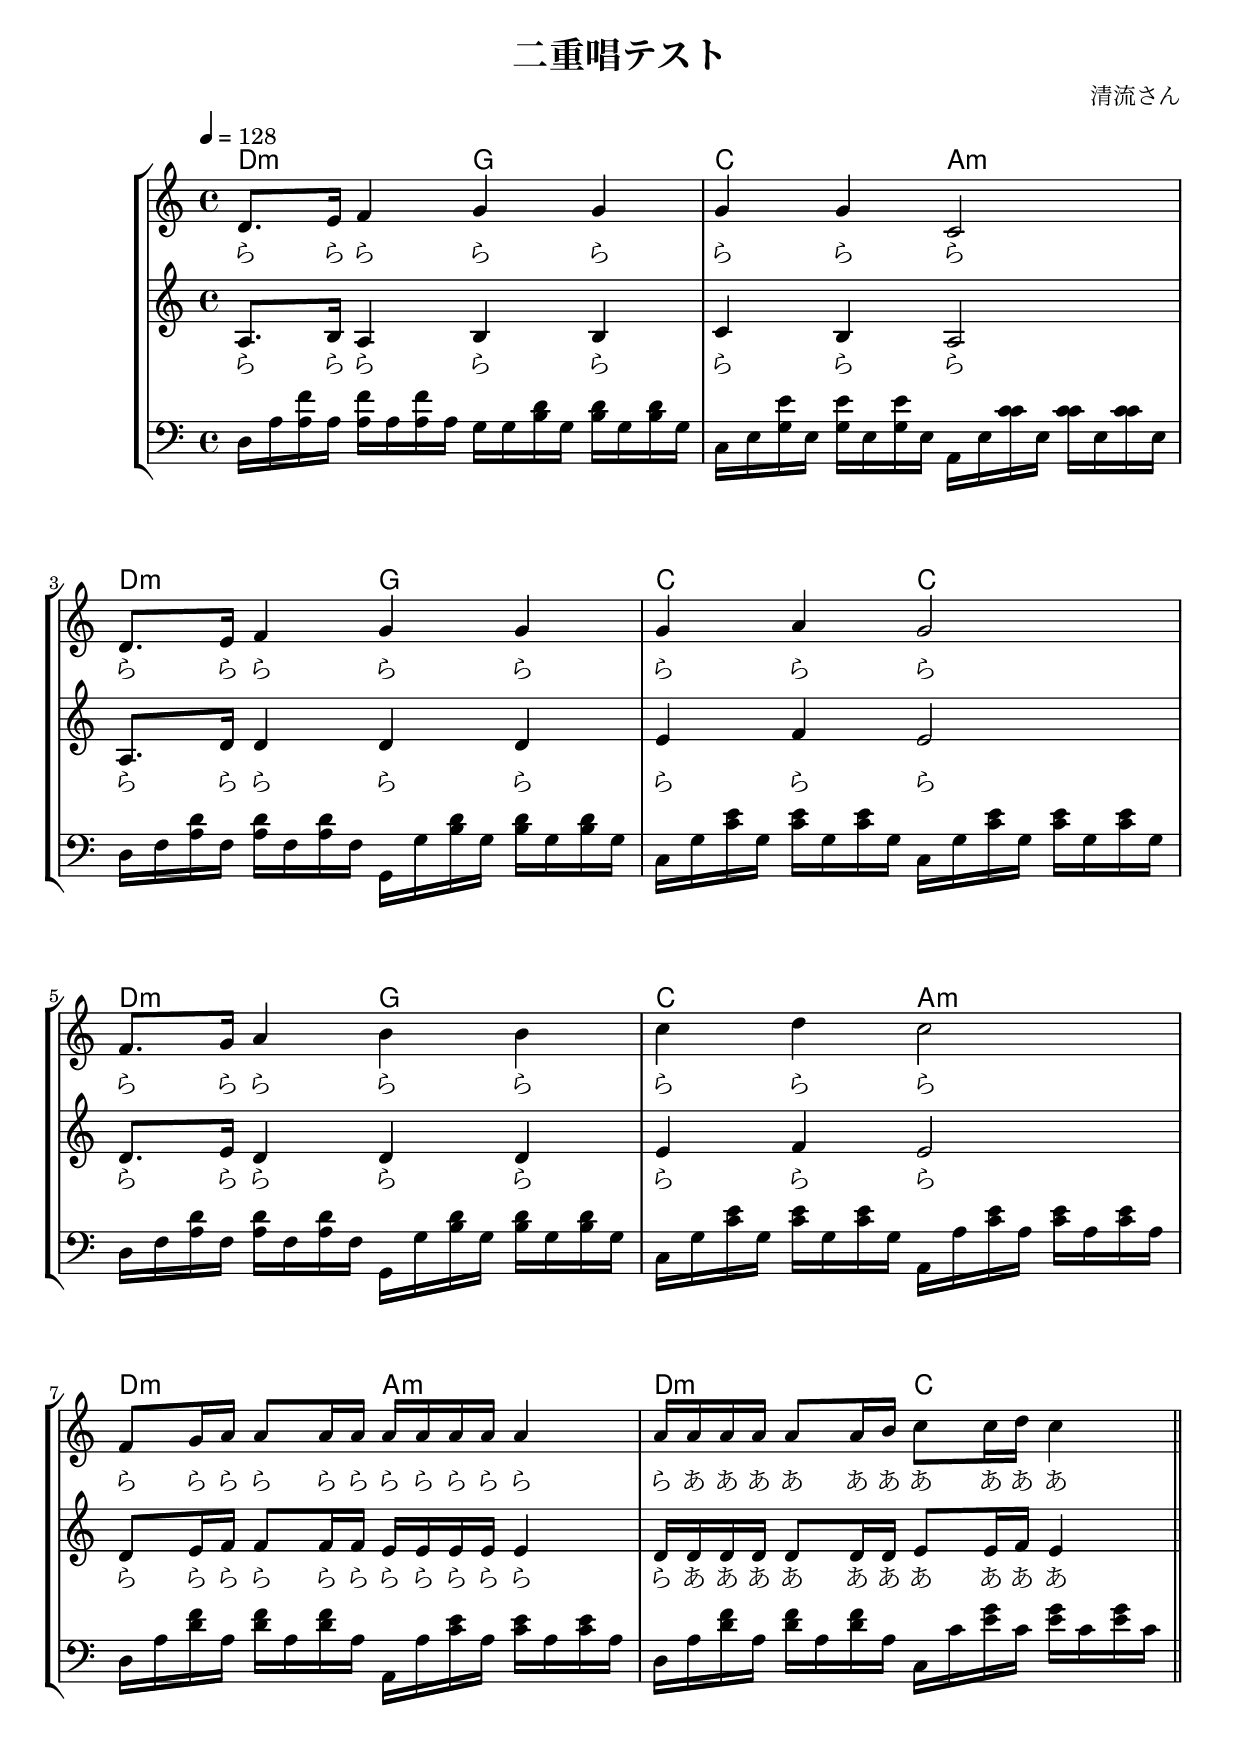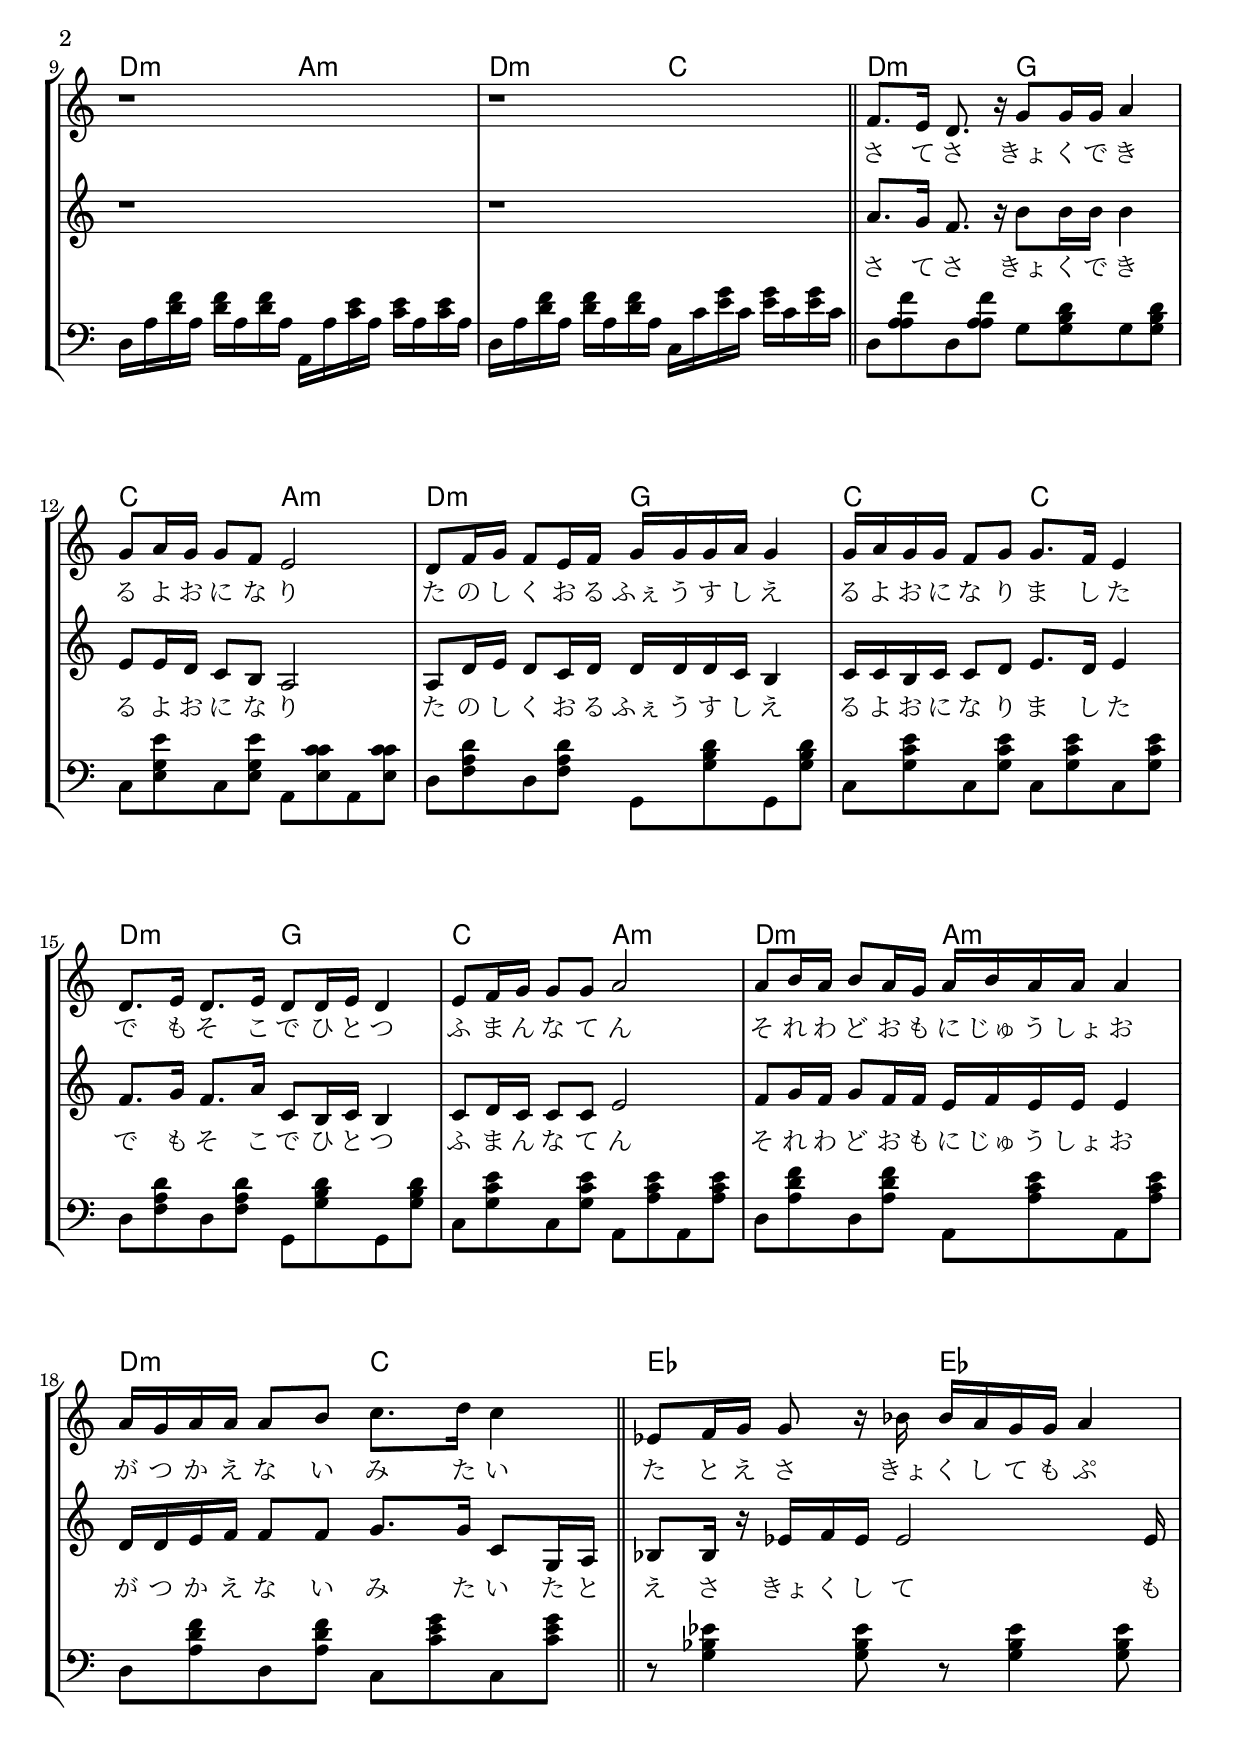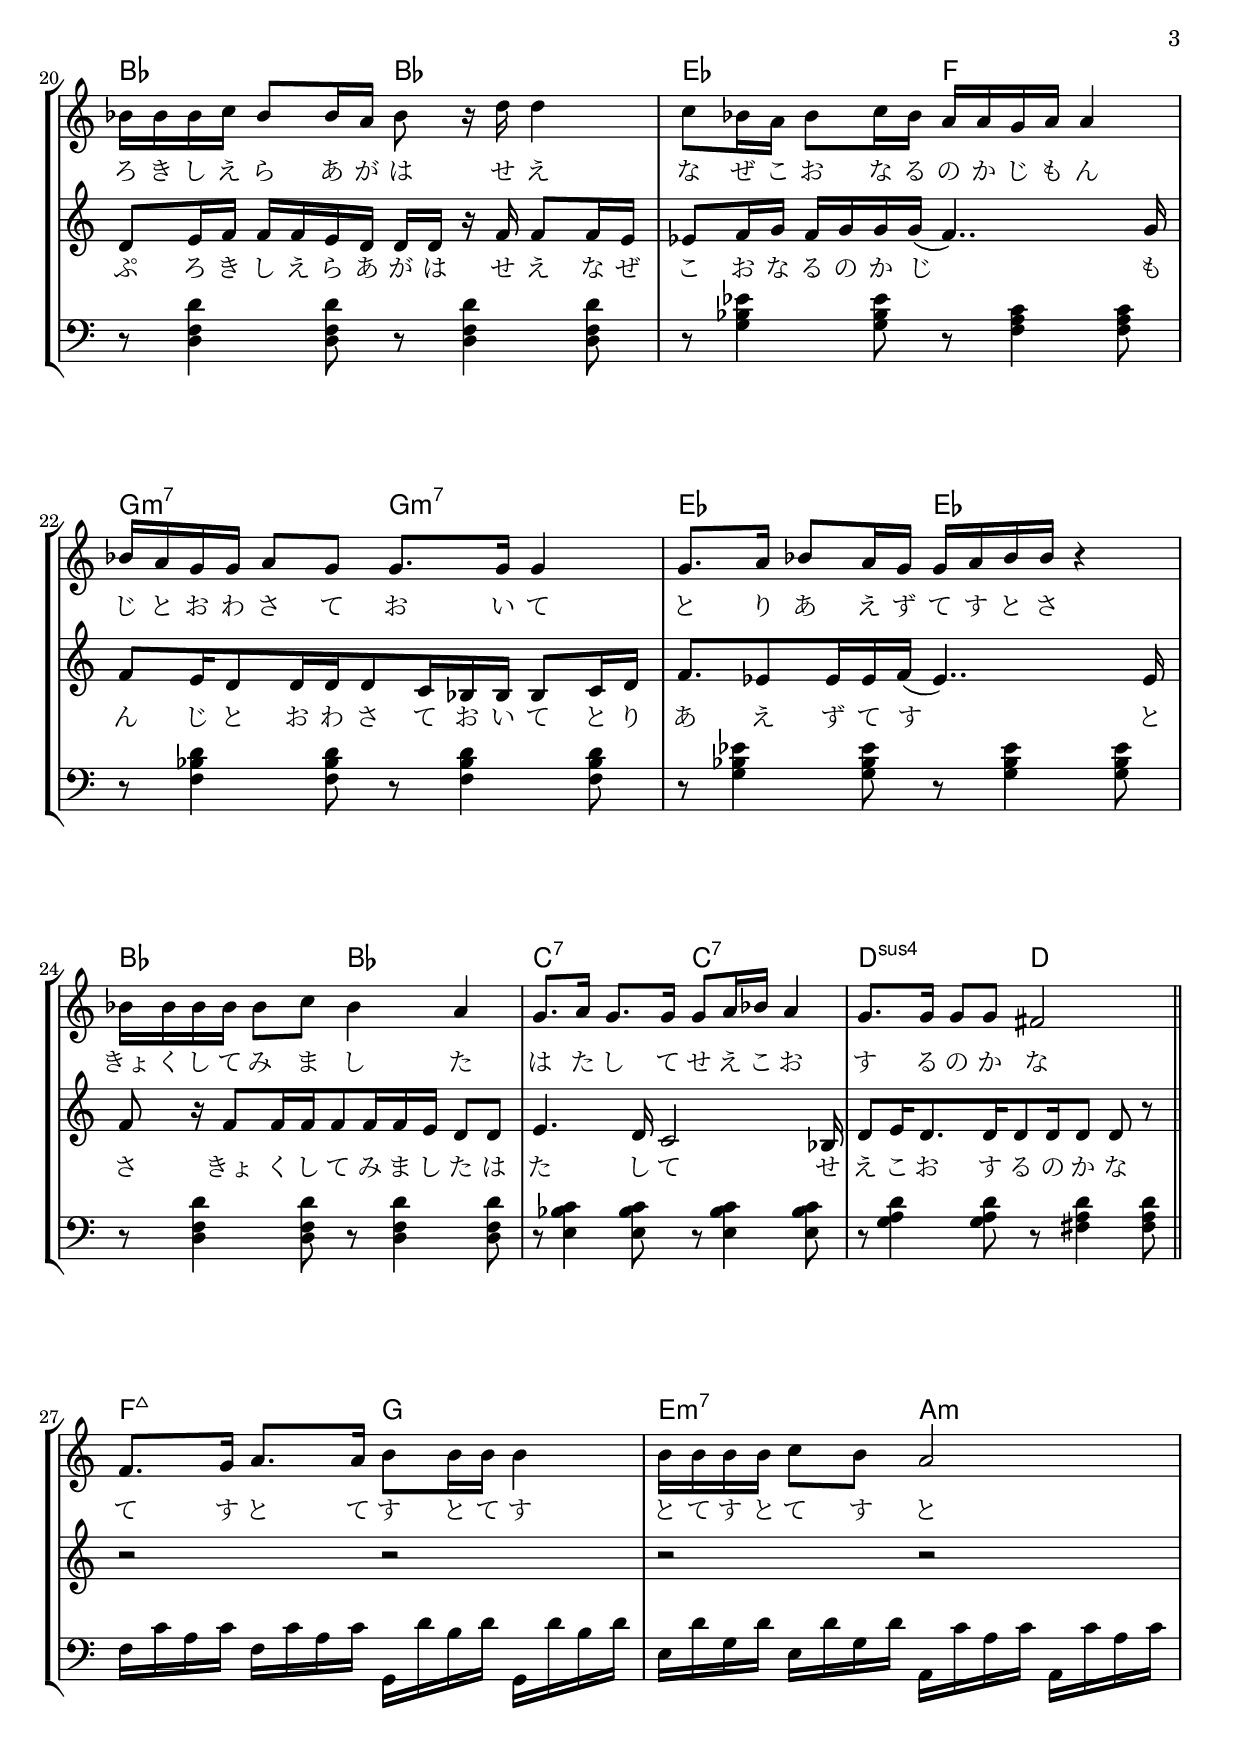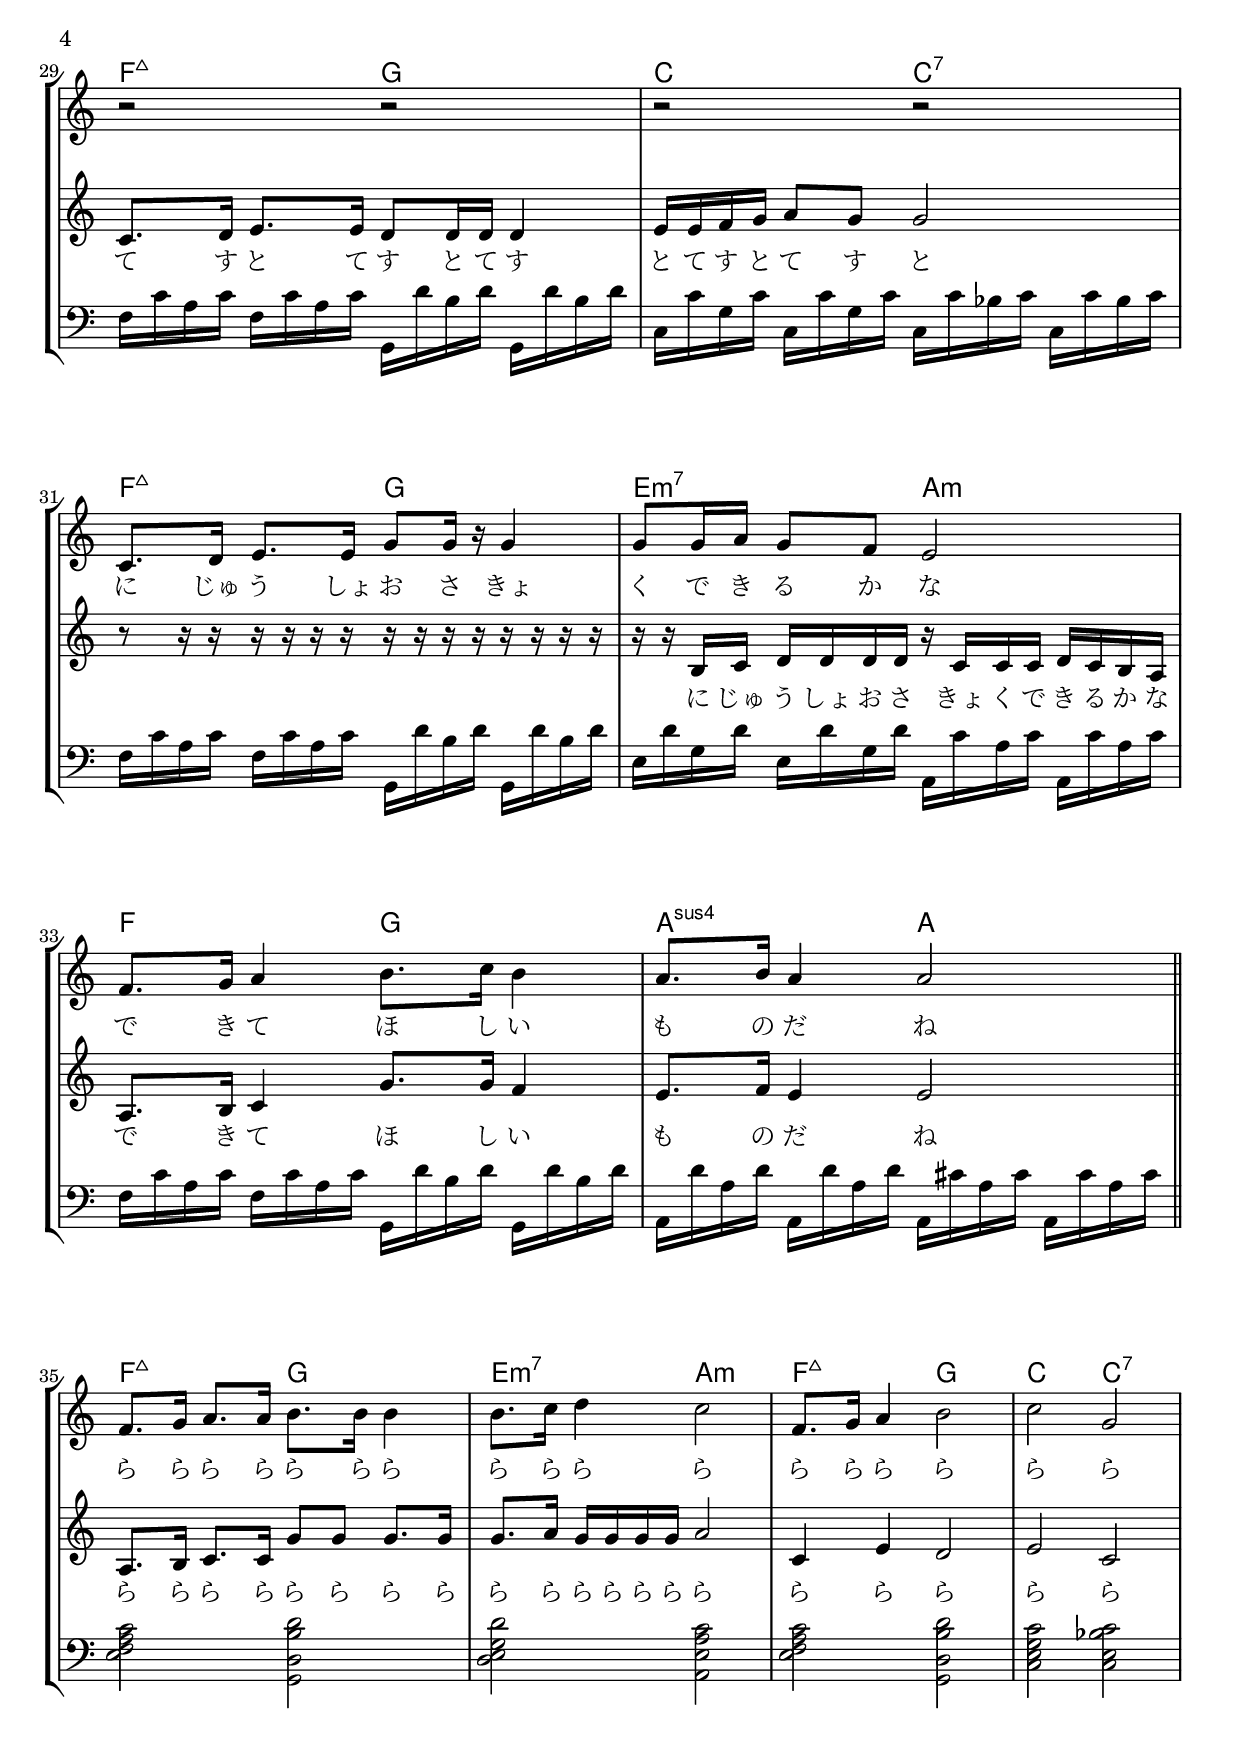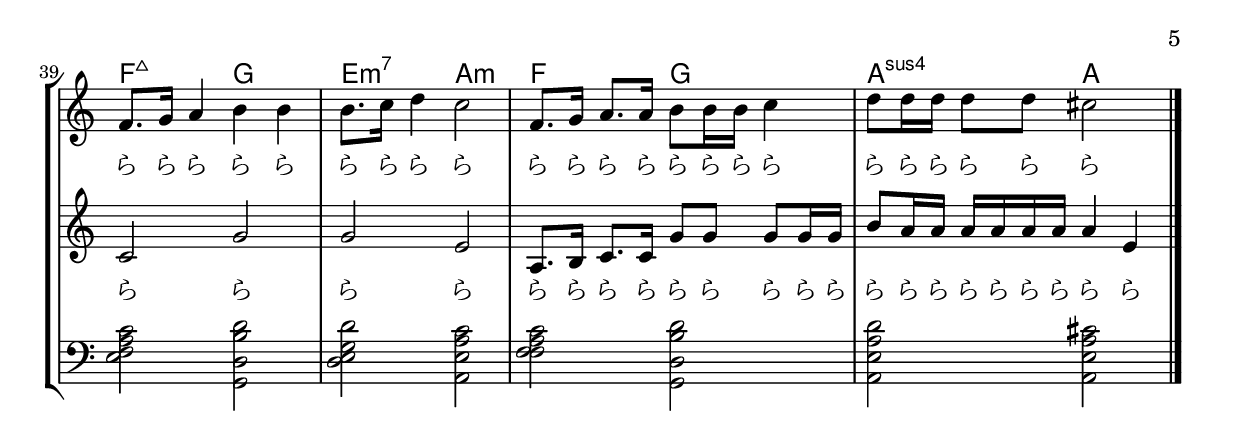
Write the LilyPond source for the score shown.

\version "2.12.1"

\header {
	title = \markup {二重唱テスト}
	composer = \markup \center-column {清流さん}
}

harmony = \chordmode {
	d2:m g c a:m d:m g c c d:m g c a:m d:m a:m d:m c 

	d:m a:m d:m c 

	d:m g c a:m d:m g c c d:m g c a:m d:m a:m d:m c 

	es es bes bes es f g:min7 g:min7 es es bes bes c:7 c:7 d:sus4 d 

	f:maj7 g e:min7 a:m f:maj7 g c c:7 f:maj7 g e:min7 a:m f g a:sus4 a 

	f:maj7 g e:min7 a:m f:maj7 g c c:7 f:maj7 g e:min7 a:m f g a:sus4 a 
}

melody = {
	\set Staff.midiInstrument = #"Electric Bass (finger)"
		\key c \major
	\tempo 4 = 128
d'8.  e'16  f'4  g'4  g'4 
	g'4  g'4  c'2 
	d'8.  e'16  f'4  g'4  g'4 
	g'4  a'4  g'2 
	f'8.  g'16  a'4  b'4  b'4 
	c''4  d''4  c''2 
	f'8  g'16  a'16  a'8  a'16  a'16  a'16  a'16  a'16  a'16  a'4 
	a'16  a'16  a'16  a'16  a'8  a'16  b'16  c''8  c''16  d''16  c''4
	r1 | r1   
	\set Staff.midiInstrument = #"mmi0.42"
	f'8.  e'16  d'8.  r16  g'8  g'16  g'16  a'4 
	g'8  a'16  g'16  g'8  f'8  e'2 
	d'8  f'16  g'16  f'8  e'16  f'16  g'16  g'16  g'16  a'16  g'4 
	g'16  a'16  g'16  g'16  f'8  g'8  g'8.  f'16  e'4 
	d'8.  e'16  d'8.  e'16  d'8  d'16  e'16  d'4 
	e'8  f'16  g'16  g'8  g'8  a'2 
	a'8  b'16  a'16  b'8  a'16  g'16  a'16  b'16  a'16  a'16  a'4 
	a'16  g'16  a'16  a'16  a'8  b'8  c''8.  d''16  c''4
	\set Staff.midiInstrument = #"mmi0.42"
	 es'8  f'16  g'16  g'8  r16  bes'16  bes'16  a'16  g'16  g'16  a'4 
	bes'16  bes'16  bes'16  c''16  bes'8  bes'16  a'16  bes'8  r16  d''16  d''4 
	c''8  bes'16  a'16  bes'8  c''16  bes'16  a'16  a'16  g'16  a'16  a'4 
	bes'16  a'16  g'16  g'16  a'8  g'8  g'8.  g'16  g'4 
	g'8.  a'16  bes'8  a'16  g'16  g'16  a'16  bes'16  bes'16  r4 
	bes'16  bes'16  bes'16  bes'16  bes'8  c''8  bes'4  a'4 
	g'8.  a'16  g'8.  g'16  g'8  a'16  bes'16  a'4 
	g'8.  g'16  g'8  g'8  fis'2
	\set Staff.midiInstrument = #"mmi0.42"
	f'8.  g'16  a'8.  a'16  b'8  b'16  b'16  b'4 
	b'16  b'16  b'16  b'16  c''8  b'8  a'2 
	r2  r2 
	r2  r2 
	c'8.  d'16  e'8.  e'16  g'8  g'16  r16  g'4 
	g'8  g'16  a'16  g'8  f'8  e'2 
	f'8.  g'16  a'4  b'8.  c''16  b'4 
	a'8.  b'16  a'4  a'2
	\set Staff.midiInstrument = #"Acoustic Guitar (nylon)"
	f'8.  g'16  a'8.  a'16  b'8.  b'16  b'4 
	b'8.  c''16  d''4  c''2 
	f'8.  g'16  a'4  b'2 
	c''2  g'2 
	f'8.  g'16  a'4  b'4  b'4 
	b'8.  c''16  d''4  c''2 
	f'8.  g'16  a'8.  a'16  b'8  b'16  b'16  c''4 
	d''8  d''16  d''16  d''8  d''8  cis''2
	\bar "|."
}

words = \lyricmode {
	ら  ら  ら  ら  ら  ら  ら  ら  ら  ら  ら  ら  ら  ら  ら  ら  ら  ら  ら  ら  ら  ら  ら  ら  ら  ら  ら  ら  ら  ら  ら  ら  ら  ら  ら  ら  あ  あ  あ  あ  あ  あ  あ  あ  あ  あ  
	
	さ  て  さ  きょ  く  で  き  る  よ  お  に  な  り  た  の  し  く  お  る  ふぇ  う  す  し  え  る  よ  お  に  な  り  ま  し  た  で  も  そ  こ  で  ひ  と  つ  ふ  ま  ん  な  て  ん  そ  れ  わ  ど  お  も  に  じゅ  う  しょ  お  が  つ  か  え  な  い  み  た  い  
	た  と  え  さ  きょ  く  し  て  も  ぷ  ろ  き  し  え  ら  あ  が  は  せ  え  な  ぜ  こ  お  な  る  の  か  じ  も  ん  じ  と  お  わ  さ  て  お  い  て  と  り  あ  え  ず  て  す  と  さ  きょ  く  し  て  み  ま  し  た  は  た  し  て  せ  え  こ  お  す  る  の  か  な  
	て  す  と  て  す  と  て  す  と  て  す  と  て  す  と  に  じゅ  う  しょ  お  さ  きょ  く  で  き  る  か  な  で  き  て  ほ  し  い  も  の  だ  ね  
	ら  ら  ら  ら  ら  ら  ら  ら  ら  ら  ら  ら  ら  ら  ら  ら  ら  ら  ら  ら  ら  ら  ら  ら  ら  ら  ら  ら  ら  ら  ら  ら  ら  ら  ら  ら  ら  ら  ら  ら  
}

secondmelody = {
	\set Staff.midiInstrument = #"Synth Voice"
		\key c \major
	\tempo 4 = 128
a8.  b16  a4  b4  b4 
	c'4  b4  a2 
	a8.  d'16  d'4  d'4  d'4 
	e'4  f'4  e'2 
	d'8.  e'16  d'4  d'4  d'4 
	e'4  f'4  e'2 
	d'8  e'16  f'16  f'8  f'16  f'16  e'16  e'16  e'16  e'16  e'4 
	d'16  d'16  d'16  d'16  d'8  d'16  d'16  e'8  e'16  f'16  e'4
	r1 | r1   
	\set Staff.midiInstrument = #"fss0.35"
	a'8.  g'16  f'8.  r16  b'8  b'16  b'16  b'4 
	e'8  e'16  d'16  c'8  b8  a2 
	a8  d'16  e'16  d'8  c'16  d'16  d'16  d'16  d'16  c'16  b4 
	c'16  c'16  b16  c'16  c'8  d'8  e'8.  d'16  e'4 
	f'8.  g'16  f'8.  a'16  c'8  b16  c'16  b4 
	c'8  d'16  c'16  c'8  c'8  e'2 
	f'8  g'16  f'16  g'8  f'16  f'16  e'16  f'16  e'16  e'16  e'4 
	d'16  d'16  e'16  f'16  f'8  f'8  g'8.  g'16  c'8  	\set Staff.midiInstrument = #"fss0.35"
	g16  a16 
	bes8  bes16  r16  es'16  f'16  es'16  es'2  es'16 
	d'8  e'16  f'16  f'16  f'16  e'16  d'16  d'16  d'16  r16  f'16  f'8  f'16  e'16 
	es'8  f'16  g'16  f'16  g'16  g'16  g'16  (f'4..)  g'16 
	f'8  e'16  d'8  d'16  d'16  d'8  c'16  bes16  bes16  bes8  c'16  d'16 
	f'8.  es'8  es'16  es'16  f'16  (es'4..)  es'16 
	f'8  r16  f'8  f'16  f'16  f'8  f'16  f'16  e'16  d'8  d'8 
	e'4.  d'16  c'2  bes16 
	d'8  e'16  d'8.  d'16  d'8  d'16  d'8  d'8  	r8 	\set Staff.midiInstrument = #"fss0.35"
	r2  r2 
	r2  r2 
	c'8.  d'16  e'8.  e'16  d'8  d'16  d'16  d'4 
	e'16  e'16  f'16  g'16  a'8  g'8  g'2 
	r8  r16  r16  r16  r16  r16  r16  r16  r16  r16  r16  r16  r16  r16  r16 
	r16  r16  b16  c'16  d'16  d'16  d'16  d'16  r16  c'16  c'16  c'16  d'16  c'16  b16  a16 
	a8.  b16  c'4  g'8.  g'16  f'4 
	e'8.  f'16  e'4  e'2
	\set Staff.midiInstrument = #"Acoustic Guitar (steel)"
	a8.  b16  c'8.  c'16  g'8  g'8  g'8.  g'16 
	g'8.  a'16  g'16  g'16  g'16  g'16  a'2 
	c'4  e'4  d'2 
	e'2  c'2 
	c'2  g'2 
	g'2  e'2 
	a8.  b16  c'8.  c'16  g'8  g'8  g'8  g'16  g'16 
	b'8  a'16  a'16  a'16  a'16  a'16  a'16  a'4  e'4
	\bar "|."
}

secondwords = \lyricmode {
	ら  ら  ら  ら  ら  ら  ら  ら  ら  ら  ら  ら  ら  ら  ら  ら  ら  ら  ら  ら  ら  ら  ら  ら  ら  ら  ら  ら  ら  ら  ら  ら  ら  ら  ら  ら  あ  あ  あ  あ  あ  あ  あ  あ  あ  あ  
	
	さ  て  さ  きょ  く  で  き  る  よ  お  に  な  り  た  の  し  く  お  る  ふぇ  う  す  し  え  る  よ  お  に  な  り  ま  し  た  で  も  そ  こ  で  ひ  と  つ  ふ  ま  ん  な  て  ん  そ  れ  わ  ど  お  も  に  じゅ  う  しょ  お  が  つ  か  え  な  い  み  た  い  
	た  と  え  さ  きょ  く  し  て  も  ぷ  ろ  き  し  え  ら  あ  が  は  せ  え  な  ぜ  こ  お  な  る  の  か  じ  も  ん  じ  と  お  わ  さ  て  お  い  て  と  り  あ  え  ず  て  す  と  さ  きょ  く  し  て  み  ま  し  た  は  た  し  て  せ  え  こ  お  す  る  の  か  な  
	て  す  と  て  す  と  て  す  と  て  す  と  て  す  と  に  じゅ  う  しょ  お  さ  きょ  く  で  き  る  か  な  で  き  て  ほ  し  い  も  の  だ  ね  
	ら  ら  ら  ら  ら  ら  ら  ら  ら  ら  ら  ら  ら  ら  ら  ら  ら  ら  ら  ら  ら  ら  ら  ら  ら  ら  ら  ら  ら  ら  ら  ら  ら  ら  ら  ら  ら  ら  ら  ら  ら  ら  
}

tempochange = {
	\tempo 4 = 128
	r1 | r1 | r1 | r1 | r1 | r1 | r1 | r1 \bar "||"
	\tempo 4 = 128
	r1 | r1 \bar "||"
	\tempo 4 = 128
	r1 | r1 | r1 | r1 | r1 | r1 | r1 | r1 \bar "||"
	\tempo 4 = 128
	r1 | r1 | r1 | r1 | r1 | r1 | r1 | r1 \bar "||"
	\tempo 4 = 128
	r1 | r1 | r1 | r1 | r1 | r1 | r1 | r1 \bar "||"
	\tempo 4 = 128
	r1 | r1 | r1 | r1 | r1 | r1 | r1 | r1 \bar "|."
}

mainacc = {
	\clef bass
	\set Staff.midiInstrument = #"Overdriven Guitar"
	\key c \major
	\tempo 4 = 128
	d16 a <a f'> a <a f'> a <a f'> a
	g16 g <b d'> g <b d'> g <b d'> g
	c16 e <g e'> e <g e'> e <g e'> e
	a,16 e <c' c'> e <c' c'> e <c' c'> e
	d16 f <a d'> f <a d'> f <a d'> f
	g,16 g <b d'> g <b d'> g <b d'> g
	c16 g <c' e'> g <c' e'> g <c' e'> g
	c16 g <c' e'> g <c' e'> g <c' e'> g
	d16 f <a d'> f <a d'> f <a d'> f
	g,16 g <b d'> g <b d'> g <b d'> g
	c16 g <c' e'> g <c' e'> g <c' e'> g
	a,16 a <c' e'> a <c' e'> a <c' e'> a
	d16 a <d' f'> a <d' f'> a <d' f'> a
	a,16 a <c' e'> a <c' e'> a <c' e'> a
	d16 a <d' f'> a <d' f'> a <d' f'> a
	c16 c' <e' g'> c' <e' g'> c' <e' g'> c'
	\bar "||"

	\set Staff.midiInstrument = #"Overdriven Guitar"
	d16 a <d' f'> a <d' f'> a <d' f'> a
	a,16 a <c' e'> a <c' e'> a <c' e'> a
	d16 a <d' f'> a <d' f'> a <d' f'> a
	c16 c' <e' g'> c' <e' g'> c' <e' g'> c'
	\bar "||"

	\set Staff.midiInstrument = #"Overdriven Guitar"
	d8 <a a f'> d <a a f'>
	g8 <g b d'> g <g b d'>
	c8 <e g e'> c <e g e'>
	a,8 <e c' c'> a, <e c' c'>
	d8 <f a d'> d <f a d'>
	g,8 <g b d'> g, <g b d'>
	c8 <g c' e'> c <g c' e'>
	c8 <g c' e'> c <g c' e'>
	d8 <f a d'> d <f a d'>
	g,8 <g b d'> g, <g b d'>
	c8 <g c' e'> c <g c' e'>
	a,8 <a c' e'> a, <a c' e'>
	d8 <a d' f'> d <a d' f'>
	a,8 <a c' e'> a, <a c' e'>
	d8 <a d' f'> d <a d' f'>
	c8 <c' e' g'> c <c' e' g'>
	\bar "||"

	\set Staff.midiInstrument = #"Overdriven Guitar"
	r8 <g bes es'>4 <g bes es'>8
	r8 <g bes es'>4 <g bes es'>8
	r8 <d f d'>4 <d f d'>8
	r8 <d f d'>4 <d f d'>8
	r8 <g bes es'>4 <g bes es'>8
	r8 <f a c'>4 <f a c'>8
	r8 <f bes d'>4 <f bes d'>8
	r8 <f bes d'>4 <f bes d'>8
	r8 <g bes es'>4 <g bes es'>8
	r8 <g bes es'>4 <g bes es'>8
	r8 <d f d'>4 <d f d'>8
	r8 <d f d'>4 <d f d'>8
	r8 <e bes c'>4 <e bes c'>8
	r8 <e bes c'>4 <e bes c'>8
	r8 <g a d'>4 <g a d'>8
	r8 <fis a d'>4 <fis a d'>8
	\bar "||"

	\set Staff.midiInstrument = #"Overdriven Guitar"
	f16 c' a c' f c' a c'
	g,16 d' b d' g, d' b d'
	e16 d' g d' e d' g d'
	a,16 c' a c' a, c' a c'
	f16 c' a c' f c' a c'
	g,16 d' b d' g, d' b d'
	c16 c' g c' c c' g c'
	c16 c' bes c' c c' bes c'
	f16 c' a c' f c' a c'
	g,16 d' b d' g, d' b d'
	e16 d' g d' e d' g d'
	a,16 c' a c' a, c' a c'
	f16 c' a c' f c' a c'
	g,16 d' b d' g, d' b d'
	a,16 d' a d' a, d' a d'
	a,16 cis' a cis' a, cis' a cis'
	\bar "||"

	\set Staff.midiInstrument = #"Overdriven Guitar"
	<f e a c'>2
	<g, d b d'>2
	<e d g d'>2
	<a, e a c'>2
	<f e a c'>2
	<g, d b d'>2
	<c e g c'>2
	<c e bes c'>2
	<f e a c'>2
	<g, d b d'>2
	<e d g d'>2
	<a, e a c'>2
	<f f a c'>2
	<g, d b d'>2
	<a, e a d'>2
	<a, e a cis'>2
	\bar "|."
}

subacc = {
	\clef bass
	\set Staff.midiInstrument = #"Baritone Sax"
	\key c \major
	\tempo 4 = 128
	d4 <a a f'>8. <a a f'>16
	g4 <g b d'>8. <g b d'>16
	c4 <e g e'>8. <e g e'>16
	a,4 <e c' c'>8. <e c' c'>16
	d4 <f a d'>8. <f a d'>16
	g,4 <g b d'>8. <g b d'>16
	c4 <g c' e'>8. <g c' e'>16
	c4 <g c' e'>8. <g c' e'>16
	d4 <f a d'>8. <f a d'>16
	g,4 <g b d'>8. <g b d'>16
	c4 <g c' e'>8. <g c' e'>16
	a,4 <a c' e'>8. <a c' e'>16
	d4 <a d' f'>8. <a d' f'>16
	a,4 <a c' e'>8. <a c' e'>16
	d4 <a d' f'>8. <a d' f'>16
	c4 <c' e' g'>8. <c' e' g'>16
	\bar "||"

	\set Staff.midiInstrument = #"Baritone Sax"
	d4 <a d' f'>8. <a d' f'>16
	a,4 <a c' e'>8. <a c' e'>16
	d4 <a d' f'>8. <a d' f'>16
	c4 <c' e' g'>8. <c' e' g'>16
	\bar "||"

	\set Staff.midiInstrument = #"Baritone Sax"
	d4 <a a f'>4
	g4 <g b d'>4
	c4 <e g e'>4
	a,4 <e c' c'>4
	d4 <f a d'>4
	g,4 <g b d'>4
	c4 <g c' e'>4
	c4 <g c' e'>4
	d4 <f a d'>4
	g,4 <g b d'>4
	c4 <g c' e'>4
	a,4 <a c' e'>4
	d4 <a d' f'>4
	a,4 <a c' e'>4
	d4 <a d' f'>4
	c4 <c' e' g'>4
	\bar "||"

	\set Staff.midiInstrument = #"Baritone Sax"
	es8 es' bes es'
	es8 es' bes es'
	bes,8 d' f d'
	bes,8 d' f d'
	es8 es' bes es'
	f8 c' a c'
	g,8 d' bes d'
	g,8 d' bes d'
	es8 es' bes es'
	es8 es' bes es'
	bes,8 d' f d'
	bes,8 d' f d'
	c8 c' bes c'
	c8 c' bes c'
	d8 d' a d'
	d8 d' a d'
	\bar "||"

	\set Staff.midiInstrument = #"Baritone Sax"
	f16 f16 <e a c'>16 f16   f32 f32 f16 <e a c'>16 f16
	g,16 g,16 <d b d'>16 g,16   g,32 g,32 g,16 <d b d'>16 g,16
	e16 e16 <d g d'>16 e16   e32 e32 e16 <d g d'>16 e16
	a,16 a,16 <e a c'>16 a,16   a,32 a,32 a,16 <e a c'>16 a,16
	f16 f16 <e a c'>16 f16   f32 f32 f16 <e a c'>16 f16
	g,16 g,16 <d b d'>16 g,16   g,32 g,32 g,16 <d b d'>16 g,16
	c16 c16 <e g c'>16 c16   c32 c32 c16 <e g c'>16 c16
	c16 c16 <e bes c'>16 c16   c32 c32 c16 <e bes c'>16 c16
	f16 f16 <e a c'>16 f16   f32 f32 f16 <e a c'>16 f16
	g,16 g,16 <d b d'>16 g,16   g,32 g,32 g,16 <d b d'>16 g,16
	e16 e16 <d g d'>16 e16   e32 e32 e16 <d g d'>16 e16
	a,16 a,16 <e a c'>16 a,16   a,32 a,32 a,16 <e a c'>16 a,16
	f16 f16 <f a c'>16 f16   f32 f32 f16 <f a c'>16 f16
	g,16 g,16 <d b d'>16 g,16   g,32 g,32 g,16 <d b d'>16 g,16
	a,16 a,16 <e a d'>16 a,16   a,32 a,32 a,16 <e a d'>16 a,16
	a,16 a,16 <e a cis'>16 a,16   a,32 a,32 a,16 <e a cis'>16 a,16
	\bar "||"

	\set Staff.midiInstrument = #"Baritone Sax"
	f16 <e a c'>16 f8 <e a c'>8 f8
	g,16 <d b d'>16 g,8 <d b d'>8 g,8
	e16 <d g d'>16 e8 <d g d'>8 e8
	a,16 <e a c'>16 a,8 <e a c'>8 a,8
	f16 <e a c'>16 f8 <e a c'>8 f8
	g,16 <d b d'>16 g,8 <d b d'>8 g,8
	c16 <e g c'>16 c8 <e g c'>8 c8
	c16 <e bes c'>16 c8 <e bes c'>8 c8
	f16 <e a c'>16 f8 <e a c'>8 f8
	g,16 <d b d'>16 g,8 <d b d'>8 g,8
	e16 <d g d'>16 e8 <d g d'>8 e8
	a,16 <e a c'>16 a,8 <e a c'>8 a,8
	f16 <f a c'>16 f8 <f a c'>8 f8
	g,16 <d b d'>16 g,8 <d b d'>8 g,8
	a,16 <e a d'>16 a,8 <e a d'>8 a,8
	a,16 <e a cis'>16 a,8 <e a cis'>8 a,8
	\bar "|."
}

percA = {
	\drummode {
	hh8 hh8 hh8 hh8 hh8 hh8 hh8 hh8  |hh8 hh8 hh8 hh8 hh4 hh8 hh8  |hh8 hh8 hh8 hh8 hh8 hh8 hh8 hh8  |hh8 hh8 hh8 hh2 r8  |hh8 hh8 hh8 hh8 hh8 hh8 hh8 hh8  |hh8 hh8 hh8 hh8 hh4 hh8 hh8  |hh8 hh8 hh8 hh8 hh8 hh8 hh8 hh8  |r8 hh2. r8  \bar "||"
	hh8 hh8 hh8 hh8 hh8 hh8 hh8 hh8  |r8 hh2. r8  \bar "||"
	hh8 hh8 hh8 hh8 hh8 hh8 hh8 hh8  |hh8 hh8 hh8 hh8 hh4 hh8 hh8  |hh8 hh8 hh8 hh8 hh8 hh8 hh8 hh8  |hh8 hh8 hh8 hh2 r8  |hh8 hh8 hh8 hh8 hh8 hh8 hh8 hh8  |hh8 hh8 hh8 hh8 hh4 hh8 hh8  |hh8 hh8 hh8 hh8 hh8 hh8 hh8 hh8  |r8 hh2. r8  \bar "||"
	hh8 hh8 hh8 hh8 hh8 hh8 hh8 hh8  |hh8 hh8 hh8 hh8 hh4 hh8 hh8  |hh8 hh8 hh8 hh8 hh8 hh8 hh8 hh8  |hh8 hh8 hh8 hh2 r8  |hh8 hh8 hh8 hh8 hh8 hh8 hh8 hh8  |hh8 hh8 hh8 hh8 hh4 hh8 hh8  |hh8 hh8 hh8 hh8 hh8 hh8 hh8 hh8  |r8 hh2. r8  \bar "||"
	hh8 hh8 hh8 hh8 hh8 hh8 hh8 hh8  |hh8 hh8 hh8 hh8 hh4 hh8 hh8  |hh8 hh8 hh8 hh8 hh8 hh8 hh8 hh8  |hh8 hh8 hh8 hh2 r8  |hh8 hh8 hh8 hh8 hh8 hh8 hh8 hh8  |hh8 hh8 hh8 hh8 hh4 hh8 hh8  |hh8 hh8 hh8 hh8 hh8 hh8 hh8 hh8  |r8 hh2. r8  \bar "||"
	hh8 hh8 hh8 hh8 hh8 hh8 hh8 hh8  |hh8 hh8 hh8 hh8 hh4 hh8 hh8  |hh8 hh8 hh8 hh8 hh8 hh8 hh8 hh8  |hh8 hh8 hh8 hh2 r8  |hh8 hh8 hh8 hh8 hh8 hh8 hh8 hh8  |hh8 hh8 hh8 hh8 hh4 hh8 hh8  |hh8 hh8 hh8 hh8 hh8 hh8 hh8 hh8  |r8 hh2. r8  \bar "|."
	}
}

percB = {
	\drummode {
	r4 sn8. sn8 sn8. sn8. sn16  |r4 sn8. sn8 sn8. sn4  |r4 sn8. sn8 sn8. sn8. sn16  |r8 sn8 sn4 sn8 sn16 sn8 sn8 sn16  |r4 sn8. sn8 sn8. sn8. sn16  |r4 sn8. sn8 sn8. sn4  |r4 sn8. sn8 sn8. sn8. sn16  |r4 sn2 sn4  \bar "||"
	r4 sn8. sn8 sn8. sn8. sn16  |r4 sn2 sn4  \bar "||"
	r4 sn8. sn8 sn8. sn8. sn16  |r4 sn8. sn8 sn8. sn4  |r4 sn8. sn8 sn8. sn8. sn16  |r8 sn8 sn4 sn8 sn16 sn8 sn8 sn16  |r4 sn8. sn8 sn8. sn8. sn16  |r4 sn8. sn8 sn8. sn4  |r4 sn8. sn8 sn8. sn8. sn16  |r4 sn2 sn4  \bar "||"
	r4 sn8. sn8 sn8. sn8. sn16  |r4 sn8. sn8 sn8. sn4  |r4 sn8. sn8 sn8. sn8. sn16  |r8 sn8 sn4 sn8 sn16 sn8 sn8 sn16  |r4 sn8. sn8 sn8. sn8. sn16  |r4 sn8. sn8 sn8. sn4  |r4 sn8. sn8 sn8. sn8. sn16  |r4 sn2 sn4  \bar "||"
	r4 sn8. sn8 sn8. sn8. sn16  |r4 sn8. sn8 sn8. sn4  |r4 sn8. sn8 sn8. sn8. sn16  |r8 sn8 sn4 sn8 sn16 sn8 sn8 sn16  |r4 sn8. sn8 sn8. sn8. sn16  |r4 sn8. sn8 sn8. sn4  |r4 sn8. sn8 sn8. sn8. sn16  |r4 sn2 sn4  \bar "||"
	r4 sn8. sn8 sn8. sn8. sn16  |r4 sn8. sn8 sn8. sn4  |r4 sn8. sn8 sn8. sn8. sn16  |r8 sn8 sn4 sn8 sn16 sn8 sn8 sn16  |r4 sn8. sn8 sn8. sn8. sn16  |r4 sn8. sn8 sn8. sn4  |r4 sn8. sn8 sn8. sn8. sn16  |r4 sn2 sn4  \bar "|."
	}
}

percC = {
	\drummode {
	bd8 bd4 bd2 bd8  |bd8 bd2 bd4.  |bd8 bd4 bd2 bd8  |bd4 r16 bd8. bd2  |bd8 bd4 bd2 bd8  |bd8 bd2 bd4.  |bd8 bd4 bd2 bd8  |bd8 bd4. bd4. bd8  \bar "||"
	bd8 bd4 bd2 bd8  |bd8 bd4. bd4. bd8  \bar "||"
	bd8 bd4 bd2 bd8  |bd8 bd2 bd4.  |bd8 bd4 bd2 bd8  |bd4 r16 bd8. bd2  |bd8 bd4 bd2 bd8  |bd8 bd2 bd4.  |bd8 bd4 bd2 bd8  |bd8 bd4. bd4. bd8  \bar "||"
	bd8 bd4 bd2 bd8  |bd8 bd2 bd4.  |bd8 bd4 bd2 bd8  |bd4 r16 bd8. bd2  |bd8 bd4 bd2 bd8  |bd8 bd2 bd4.  |bd8 bd4 bd2 bd8  |bd8 bd4. bd4. bd8  \bar "||"
	bd8 bd4 bd2 bd8  |bd8 bd2 bd4.  |bd8 bd4 bd2 bd8  |bd4 r16 bd8. bd2  |bd8 bd4 bd2 bd8  |bd8 bd2 bd4.  |bd8 bd4 bd2 bd8  |bd8 bd4. bd4. bd8  \bar "||"
	bd8 bd4 bd2 bd8  |bd8 bd2 bd4.  |bd8 bd4 bd2 bd8  |bd4 r16 bd8. bd2  |bd8 bd4 bd2 bd8  |bd8 bd2 bd4.  |bd8 bd4 bd2 bd8  |bd8 bd4. bd4. bd8  \bar "|."
	}
}

percD = {
	\drummode {
	r1  |r2 r8 hho4.  |r1  |r4. r16 hho2 r16  |r1  |r2 r8 hho4.  |r1  |r4. r16 hho2 r16  \bar "||"
	r1  |r2 r8 hho4.  \bar "||"
	r1  |r2 r8 hho4.  |r1  |r4. r16 hho2 r16  |r1  |r2 r8 hho4.  |r1  |r4. r16 hho2 r16  \bar "||"
	r1  |r2 r8 hho4.  |r1  |r4. r16 hho2 r16  |r1  |r2 r8 hho4.  |r1  |r4. r16 hho2 r16  \bar "||"
	r1  |r2 r8 hho4.  |r1  |r4. r16 hho2 r16  |r1  |r2 r8 hho4.  |r1  |r4. r16 hho2 r16  \bar "||"
	r1  |r2 r8 hho4.  |r1  |r4. r16 hho2 r16  |r1  |r2 r8 hho4.  |r1  |r4. r16 hho2 r16  \bar "|."
	}
}

percE = {
	\drummode {
	r1 |r1 |r1 |r1 |r1 |r1 |r1 |cymc1  \bar "||"
	r1 |cymc1  \bar "||"
	r1 |r1 |r1 |r1 |r1 |r1 |r1 |cymc1  \bar "||"
	r1 |r1 |r1 |r1 |r1 |r1 |r1 |cymc1  \bar "||"
	r1 |r1 |r1 |r1 |r1 |r1 |r1 |cymc1  \bar "||"
	r1 |r1 |r1 |r1 |r1 |r1 |r1 |cymc1  \bar "|."
	}
}

percF = {
	\drummode {
	r1 |r1 |r1 |r1 |r1 |r1 |r1 |r4 r16 tommh16 tommh4. tommh4  \bar "||"
	r1 |r4 r16 tommh16 tommh4. tommh4  \bar "||"
	r1 |r1 |r1 |r1 |r1 |r1 |r1 |r4 r16 tommh16 tommh4. tommh4  \bar "||"
	r1 |r1 |r1 |r1 |r1 |r1 |r1 |r4 r16 tommh16 tommh4. tommh4  \bar "||"
	r1 |r1 |r1 |r1 |r1 |r1 |r1 |r4 r16 tommh16 tommh4. tommh4  \bar "||"
	r1 |r1 |r1 |r1 |r1 |r1 |r1 |r4 r16 tommh16 tommh4. tommh4  \bar "|."
	}
}

percG = {
	\drummode {
	r1 |r1 |r1 |r1 |r1 |r1 |r1 |r4. r16 tomml4. tomml8.  \bar "||"
	r1 |r4. r16 tomml4. tomml8.  \bar "||"
	r1 |r1 |r1 |r1 |r1 |r1 |r1 |r4. r16 tomml4. tomml8.  \bar "||"
	r1 |r1 |r1 |r1 |r1 |r1 |r1 |r4. r16 tomml4. tomml8.  \bar "||"
	r1 |r1 |r1 |r1 |r1 |r1 |r1 |r4. r16 tomml4. tomml8.  \bar "||"
	r1 |r1 |r1 |r1 |r1 |r1 |r1 |r4. r16 tomml4. tomml8.  \bar "|."
	}
}

percH = {
	\drummode {
	r1 |r1 |r1 |r1 |r1 |r1 |r1 |r2 r16 toml8 toml4 r16  \bar "||"
	r1 |r2 r16 toml8 toml4 r16  \bar "||"
	r1 |r1 |r1 |r1 |r1 |r1 |r1 |r2 r16 toml8 toml4 r16  \bar "||"
	r1 |r1 |r1 |r1 |r1 |r1 |r1 |r2 r16 toml8 toml4 r16  \bar "||"
	r1 |r1 |r1 |r1 |r1 |r1 |r1 |r2 r16 toml8 toml4 r16  \bar "||"
	r1 |r1 |r1 |r1 |r1 |r1 |r1 |r2 r16 toml8 toml4 r16  \bar "|."
	}
}

percI = {
	\drummode {
	r1 |r1 |r1 |r1 |r1 |r1 |r1 |r2 r8 tomfh4 tomfh8  \bar "||"
	r1 |r2 r8 tomfh4 tomfh8  \bar "||"
	r1 |r1 |r1 |r1 |r1 |r1 |r1 |r2 r8 tomfh4 tomfh8  \bar "||"
	r1 |r1 |r1 |r1 |r1 |r1 |r1 |r2 r8 tomfh4 tomfh8  \bar "||"
	r1 |r1 |r1 |r1 |r1 |r1 |r1 |r2 r8 tomfh4 tomfh8  \bar "||"
	r1 |r1 |r1 |r1 |r1 |r1 |r1 |r2 r8 tomfh4 tomfh8  \bar "|."
	}
}

\score {
	<<
		\new StaffGroup <<
			\new ChordNames {\harmony}
			\new Voice = "melody" {\melody}
			\new Lyrics \lyricsto "melody" \words
			\new Voice = "secondmelody" {\secondmelody}
			\new Lyrics \lyricsto "secondmelody" \secondwords
			\new Staff = "mainacc" {\mainacc}
		>>
	>>
	\layout { }
}
